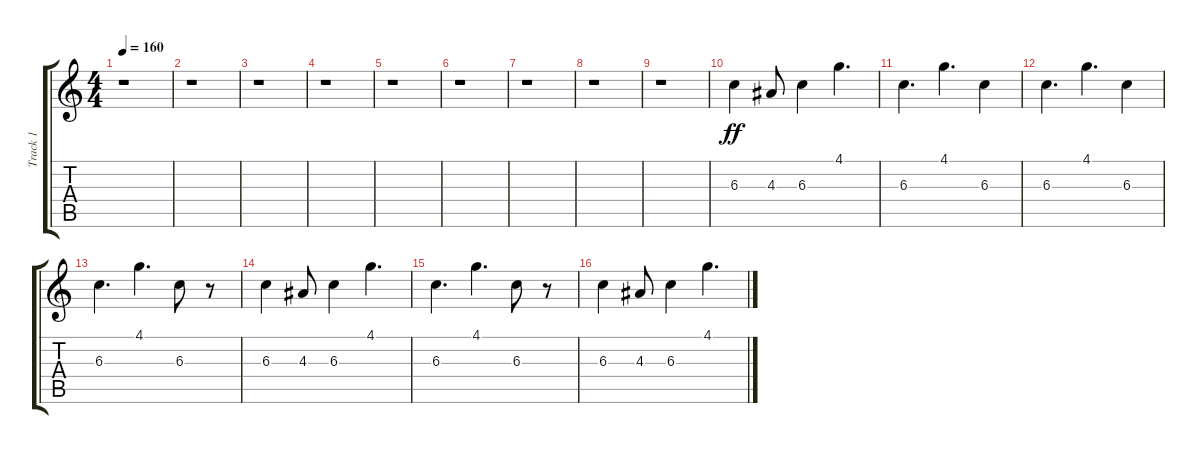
\track ("Track 1" "Track 1") {instrument acousticguitarsteel}
\staff {score tabs}
\tuning (Eb4 Bb3 Gb3 Db3 Ab2 Db2) {hide}
\ts (4 4)
\tempo 160
\clef g2
\ks c
r.1{dy f} |
r.1 |
r.1 |
r.1 |
r.1 |
r.1 |
r.1 |
r.1 |
r.1 |
6.3.4{dy ff} 4.3.8 6.3.4 4.1.4{d} |
6.3.4{d} 4.1.4{d} 6.3.4 |
6.3.4{d} 4.1.4{d} 6.3.4 |
6.3.4{d} 4.1.4{d} 6.3.8 r.8 |
6.3.4 4.3.8 6.3.4 4.1.4{d} |
6.3.4{d} 4.1.4{d} 6.3.8 r.8 |
6.3.4 4.3.8 6.3.4 4.1.4{d}
